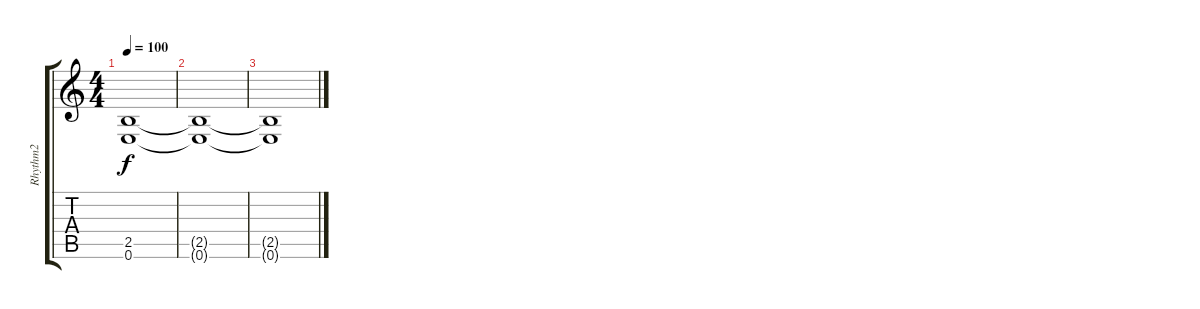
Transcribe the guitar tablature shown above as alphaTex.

\track ("Rhythm2" "Rhythm2") {instrument distortionguitar}
\staff {score tabs}
\tuning (E4 B3 G3 D3 A2 E2) {hide}
\ts (4 4)
\tempo 100
\clef g2
\ks c
(2.5 0.6).1{dy f volume 14} |
(2.5{t} 0.6{t}).1{volume 0} |
(2.5{t} 0.6{t}).1
